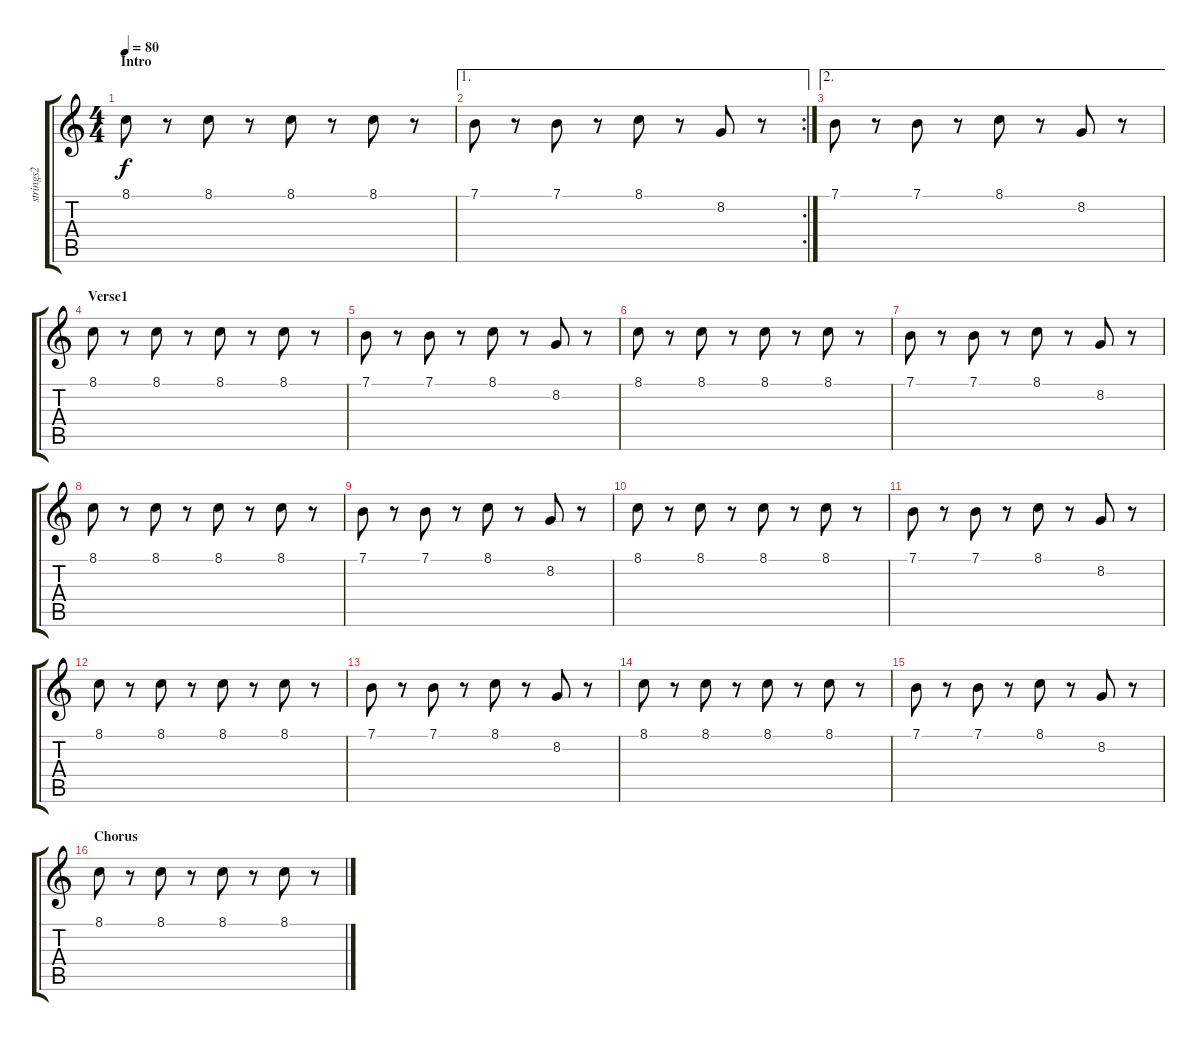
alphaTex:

\track ("strings2" "strings2") {instrument tremolostrings}
\staff {score tabs}
\tuning (E4 B3 G3 D3 A2 E2) {hide}
\ts (4 4)
\section ("" "Intro")
\tempo 80
\clef g2
\ks c
8.1.8{dy f instrument tremolostrings} r.8 8.1.8 r.8 8.1.8 r.8 8.1.8 r.8 |
\ae 1
\rc 2
7.1.8 r.8 7.1.8 r.8 8.1.8 r.8 8.2.8 r.8 |
\ae 2
7.1.8 r.8 7.1.8 r.8 8.1.8 r.8 8.2.8 r.8 |
\section ("" "Verse1")
8.1.8 r.8 8.1.8 r.8 8.1.8 r.8 8.1.8 r.8 |
7.1.8 r.8 7.1.8 r.8 8.1.8 r.8 8.2.8 r.8 |
8.1.8 r.8 8.1.8 r.8 8.1.8 r.8 8.1.8 r.8 |
7.1.8 r.8 7.1.8 r.8 8.1.8 r.8 8.2.8 r.8 |
8.1.8 r.8 8.1.8 r.8 8.1.8 r.8 8.1.8 r.8 |
7.1.8 r.8 7.1.8 r.8 8.1.8 r.8 8.2.8 r.8 |
8.1.8 r.8 8.1.8 r.8 8.1.8 r.8 8.1.8 r.8 |
7.1.8 r.8 7.1.8 r.8 8.1.8 r.8 8.2.8 r.8 |
8.1.8 r.8 8.1.8 r.8 8.1.8 r.8 8.1.8 r.8 |
7.1.8 r.8 7.1.8 r.8 8.1.8 r.8 8.2.8 r.8 |
8.1.8 r.8 8.1.8 r.8 8.1.8 r.8 8.1.8 r.8 |
7.1.8 r.8 7.1.8 r.8 8.1.8 r.8 8.2.8 r.8 |
\section ("" "Chorus")
8.1.8 r.8 8.1.8 r.8 8.1.8 r.8 8.1.8 r.8
